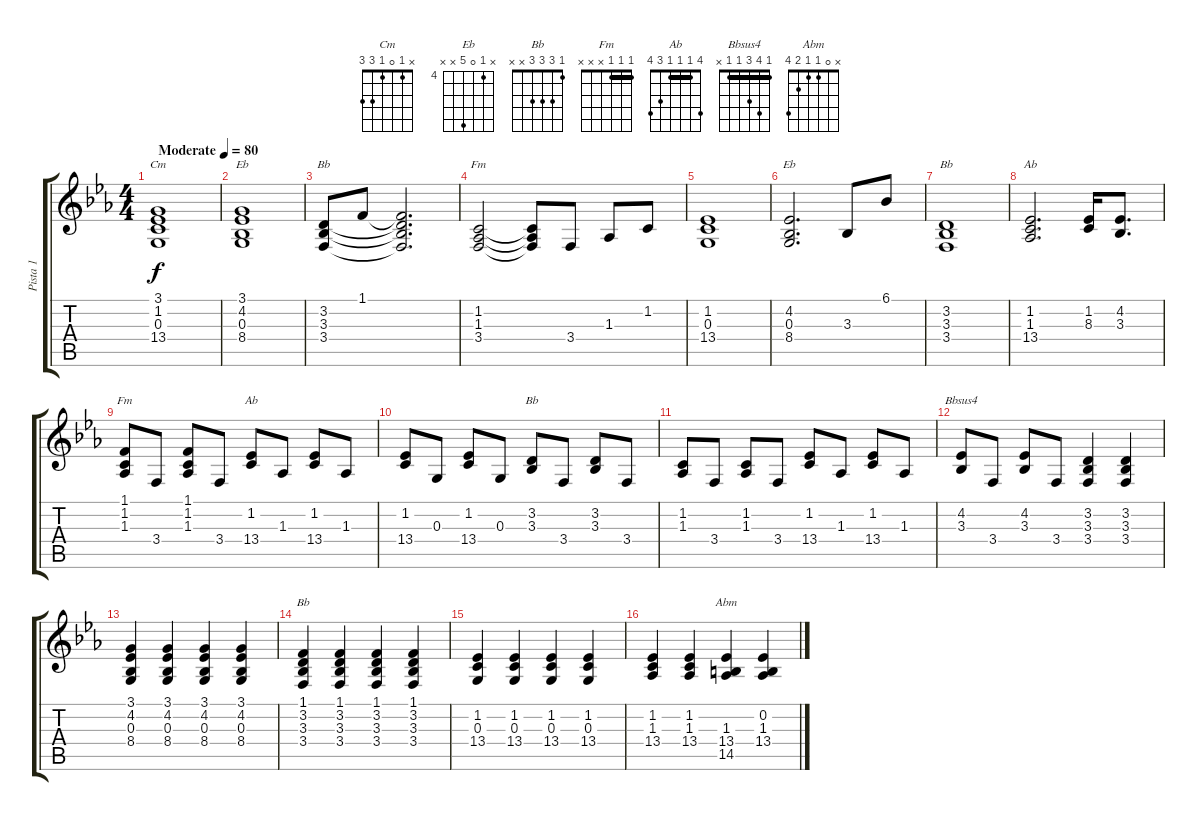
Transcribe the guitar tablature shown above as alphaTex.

\track ("Pista 1" "Pista 1") {instrument acousticgrandpiano}
\staff {score tabs}
\tuning (E4 B3 G3 D3 A2 E2) {hide}
\chord ("Cm" x 1 0 1 3 3)
\chord ("Eb" 3 4 3 1 x x) {barre 3}
\chord ("Bb" 1 3 3 0 1 x)
\chord ("Fm" 1 1 1 3 3 1) {barre 1}
\chord ("Eb" x 4 0 8 x x) {firstfret 4}
\chord ("Bb" x 3 3 3 x x) {barre 3}
\chord ("Ab" x 1 1 x x x) {barre 1}
\chord ("Fm" 1 1 1 x x x) {barre 1}
\chord ("Ab" 4 1 1 1 3 4) {barre 1}
\chord ("Bb" x 3 3 x x x) {barre 3}
\chord ("Bbsus4" 1 4 3 1 1 x) {barre 1}
\chord ("Bb" 1 3 3 3 x x)
\chord ("Abm" x 0 1 1 2 4)
\ts (4 4)
\tempo (80 "Moderate")
\clef g2
\ks eb
(3.1 1.2 0.3 13.4).1{ch "Cm" dy f instrument acousticgrandpiano} |
(3.1 4.2 0.3 8.4).1{ch "Eb"} |
(3.2 3.3 3.4).8{ch "Bb"} 1.1.8 (1.1{t} 3.2{t} 3.3{t} 3.4{t}).2{d} |
(1.2 1.3 3.4).2{ch "Fm"} (1.2{t} 1.3{t} 3.4{t}).8 3.4.8 1.3.8 1.2.8 |
(1.2 0.3 13.4).1 |
(4.2 0.3 8.4).2{d ch "Eb"} 3.3.8 6.1.8 |
(3.2 3.3 3.4).1{ch "Bb"} |
(1.2 1.3 13.4).2{d ch "Ab"} (1.2 8.3).16 (4.2 3.3).8{d} |
(1.1 1.2 1.3).8{ch "Fm"} 3.4.8 (1.1 1.2 1.3).8 3.4.8 (1.2 13.4).8{ch "Ab"} 1.3.8 (1.2 13.4).8 1.3.8 |
(1.2 13.4).8 0.3.8 (1.2 13.4).8 0.3.8 (3.2 3.3).8{ch "Bb"} 3.4.8 (3.2 3.3).8 3.4.8 |
(1.2 1.3).8 3.4.8 (1.2 1.3).8 3.4.8 (1.2 13.4).8 1.3.8 (1.2 13.4).8 1.3.8 |
(4.2 3.3).8{ch "Bbsus4"} 3.4.8 (4.2 3.3).8 3.4.8 (3.2 3.3 3.4).4 (3.2 3.3 3.4).4 |
(3.1 4.2 0.3 8.4).4 (3.1 4.2 0.3 8.4).4 (3.1 4.2 0.3 8.4).4 (3.1 4.2 0.3 8.4).4 |
(1.1 3.2 3.3 3.4).4{ch "Bb"} (1.1 3.2 3.3 3.4).4 (1.1 3.2 3.3 3.4).4 (1.1 3.2 3.3 3.4).4 |
(1.2 0.3 13.4).4 (1.2 0.3 13.4).4 (1.2 0.3 13.4).4 (1.2 0.3 13.4).4 |
(1.2 1.3 13.4).4 (1.2 1.3 13.4).4 (1.3 13.4 14.5).4{ch "Abm"} (0.2 1.3 13.4).4
